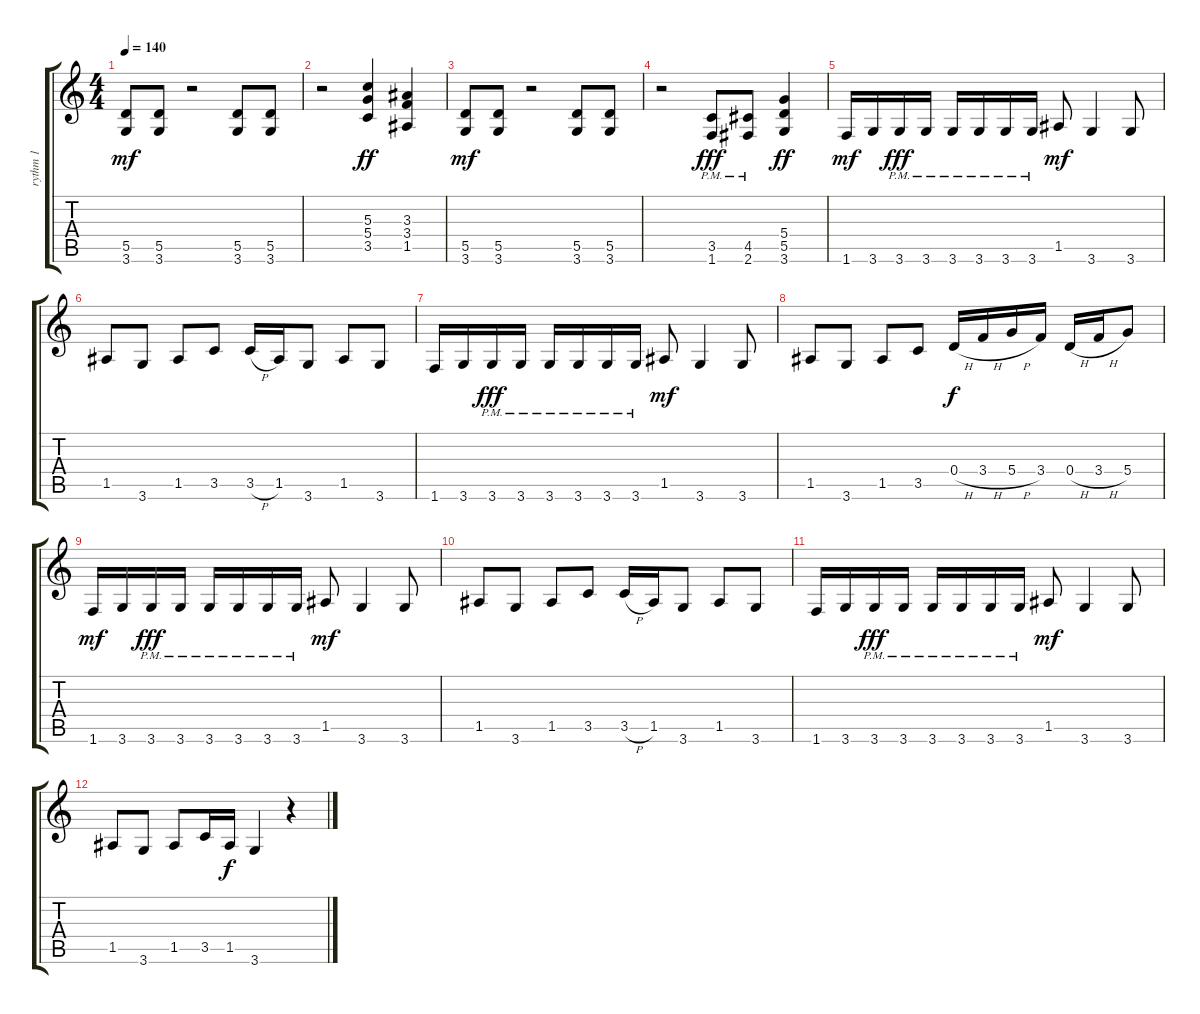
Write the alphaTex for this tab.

\track ("rythm 1" "rythm 1") {instrument distortionguitar}
\staff {score tabs}
\tuning (E4 B3 G3 D3 A2 E2) {hide}
\ts (4 4)
\tempo 140
\clef g2
\ks c
(5.5 3.6).8{dy mf} (5.5 3.6).8 r.2 (5.5 3.6).8 (5.5 3.6).8 |
r.2 (5.3 5.4 3.5).4{dy ff} (3.3 3.4 1.5).4 |
(5.5 3.6).8{dy mf} (5.5 3.6).8 r.2 (5.5 3.6).8 (5.5 3.6).8 |
r.2 (3.5{pm} 1.6{pm}).8{dy fff} (4.5{pm} 2.6{pm}).8 (5.4 5.5 3.6).4{dy ff} |
1.6.16{dy mf} 3.6.16 3.6{pm}.16{dy fff} 3.6{pm}.16 3.6{pm}.16 3.6{pm}.16 3.6{pm}.16 3.6{pm}.16 1.5.8{dy mf} 3.6.4 3.6.8 |
1.5.8 3.6.8 1.5.8 3.5.8 3.5{h}.16 1.5.16 3.6.8 1.5.8 3.6.8 |
1.6.16 3.6.16 3.6{pm}.16{dy fff} 3.6{pm}.16 3.6{pm}.16 3.6{pm}.16 3.6{pm}.16 3.6{pm}.16 1.5.8{dy mf} 3.6.4 3.6.8 |
1.5.8 3.6.8 1.5.8 3.5.8 0.4{h}.16{dy f} 3.4{h}.16 5.4{h}.16 3.4.16 0.4{h}.16 3.4{h}.16 5.4.8 |
1.6.16{dy mf} 3.6.16 3.6{pm}.16{dy fff} 3.6{pm}.16 3.6{pm}.16 3.6{pm}.16 3.6{pm}.16 3.6{pm}.16 1.5.8{dy mf} 3.6.4 3.6.8 |
1.5.8 3.6.8 1.5.8 3.5.8 3.5{h}.16 1.5.16 3.6.8 1.5.8 3.6.8 |
1.6.16 3.6.16 3.6{pm}.16{dy fff} 3.6{pm}.16 3.6{pm}.16 3.6{pm}.16 3.6{pm}.16 3.6{pm}.16 1.5.8{dy mf} 3.6.4 3.6.8 |
1.5.8 3.6.8 1.5.8 3.5.16 1.5.16{dy f} 3.6.4 r.4
